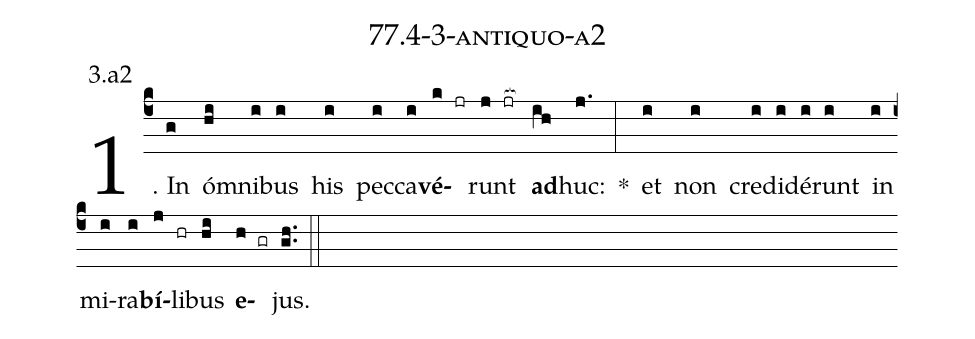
name: 77.4-3-antiquo-a2;
annotation: 3.a2;
%%
(c4)1. In(g) óm(hi)ni(i)bus(i) his(i) pec(i)ca(i)<b>vé</b>(k jr)runt(j jr[ocb:1{]) <b>ad</b>(ih[ocb:0}])huc:(j.) *(:) et(i) non(i) cre(i)di(i)dé(i)runt(i) in(i) mi(i)ra(i)<b>bí</b>(j)li(hr)bus(hi) <b>e</b>(h gr)jus.(gh..) (::)


%E(i) u(i) o(j) u(hi) a(h) e.(gh..) (::)
